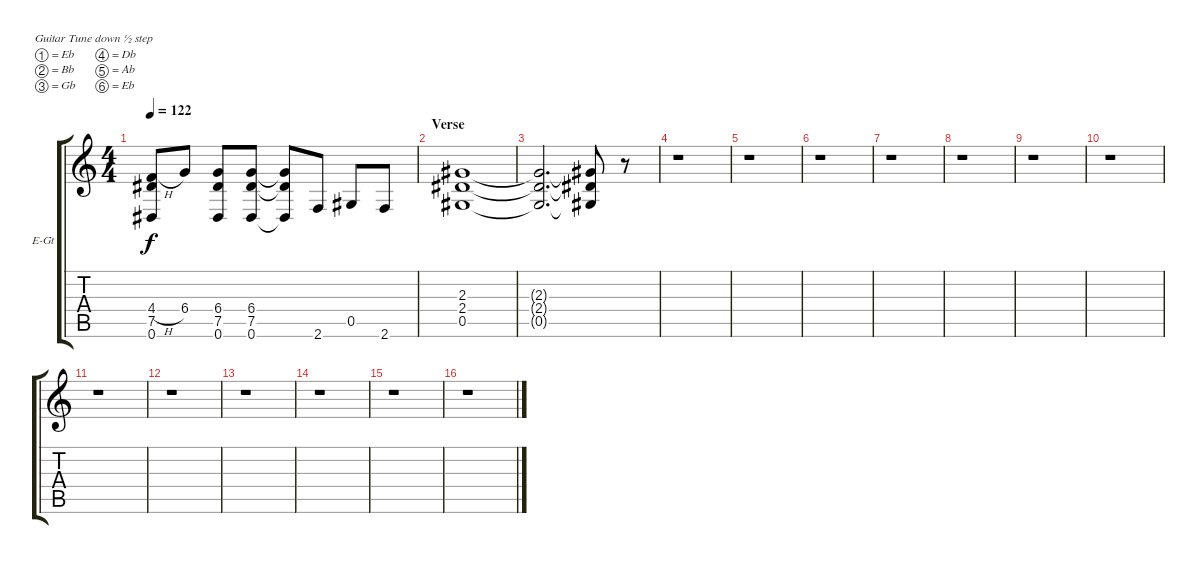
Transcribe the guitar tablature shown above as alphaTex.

\bracketExtendMode groupsimilarinstruments
\firstSystemTrackNameOrientation horizontal
\otherSystemsTrackNameOrientation horizontal
\track ("Guit 1" "E-Gt") {instrument distortionguitar}
\staff {score tabs}
\tuning (Eb4 Bb3 Gb3 Db3 Ab2 Eb2)
\ts (4 4)
\tempo 122
\clef g2
\ks c
(4.4{h} 7.5 0.6).8{dy f} 6.4.8 (6.4 7.5 0.6).8 (6.4 7.5 0.6).8 (6.4{t} 7.5{t} 0.6{t}).8 2.6.8 0.5.8 2.6.8 |
\section ("" "Verse")
(2.3 2.4 0.5).1 |
(2.3{t} 2.4{t} 0.5{t}).2{d} (2.3{t} 2.4{t} 0.5{t}).8 r.8 |
r.1 |
r.1 |
r.1 |
r.1 |
r.1 |
r.1 |
r.1 |
r.1 |
r.1 |
r.1 |
r.1 |
r.1 |
r.1
